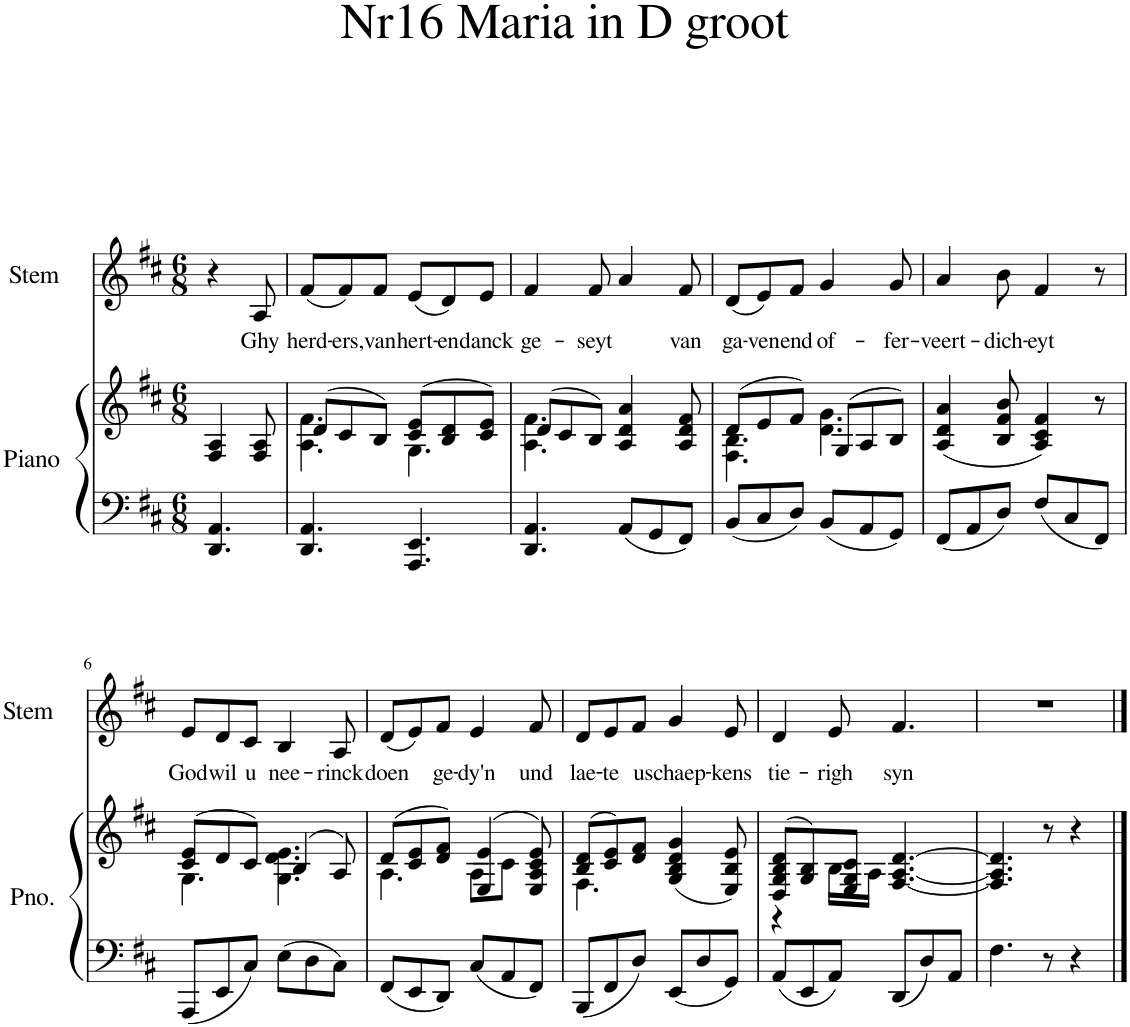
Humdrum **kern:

**kern	**kern	**kern	**text
*part2	*part2	*part1	*part1
*staff3	*staff2	*staff1	*staff1
*I"Piano	*	*I"Stem	*
*I'Pno.	*	*I'Stem	*
*clefF4	*clefG2	*clefG2	*
*k[f#c#]	*k[f#c#]	*k[f#c#]	*
*M6/8	*M6/8	*M6/8	*
=1	=1	=1	=1
4.DD/ 4.AA/	4F#/ 4A/	4r	.
!	!	!	!LO:LY:b
.	8F#/ 8A/	8A/	Ghy
=2	=2	=2	=2
*	*^	*	*
!	!	!	!	!LO:LY:b
4.DD/ 4.AA/	(8d/L	4.A\ 4.f#\	(8f#/L	herd-
!	!	!	!	!LO:LY:b
.	8c#/	.	8f#/)	-ers,
!	!	!	!	!LO:LY:b
.	8B/J)	.	8f#/J	van
!	!	!	!	!LO:LY:b
4.AAA/ 4.EE/	(8c#/ 8e/L	4.G\	(8e/L	hert-
!	!	!	!	!LO:LY:b
.	8B/ 8d/	.	8d/)	-en
!	!	!	!	!LO:LY:b
.	8c#/ 8e/J)	.	8e/J	danck
=3	=3	=3	=3	=3
!	!	!	!	!LO:LY:b
4.DD/ 4.AA/	(8d/L	4.A\ 4.f#\	4f#/	ge-
.	8c#/	.	.	.
!	!	!	!	!LO:LY:b
.	8B/J)	.	8f#/	seyt
8AA/L	4A/ 4d/ 4a/	4.ryy	4a/	.
8GG/	.	.	.	.
!	!	!	!	!LO:LY:b
8FF#/J	8A/ 8d/ 8f#/	.	8f#/	van
=4	=4	=4	=4	=4
!	!	!	!	!LO:LY:b
8BB/L	(8d/L	4.F#\ 4.B\	(8d/L	ga-
!	!	!	!	!LO:LY:b
8C#/	8e/	.	8e/)	-ven
!	!	!	!	!LO:LY:b
8D/J	8f#/J)	.	8f#/J	end
!	!	!	!	!LO:LY:b
8BB/L	(8G/L	4.d\ 4.g\	4g/	of-
8AA/	8A/	.	.	.
!	!	!	!	!LO:LY:b
8GG/J	8B/J)	.	8g/	-fer-
=5	=5	=5	=5	=5
!	!	!	!	!LO:LY:b
8FF#/L	(4A/ 4d/ 4a/	4.ryy	4a/	-veert-
8AA/	.	.	.	.
!	!	!	!	!LO:LY:b
8D/J	8B/ 8f#/ 8b/	.	8b\	-dich-
!	!	!	!	!LO:LY:b
8F#/L	4A/ 4c#/ 4f#/)	4.ryy	4f#/	-eyt
8C#/	.	.	.	.
8FF#/J	8r	.	8r	.
!!LO:LB:g=z
=6	=6	=6	=6	=6
!	!	!	!	!LO:LY:b
8AAA/L	(8c#/ 8e/L	4.G\	8e/L	God
!	!	!	!	!LO:LY:b
8EE/	8d/	.	8d/	wil
!	!	!	!	!LO:LY:b
8C#/J	8c#/J)	.	8c#/J	u
!	!	!	!	!LO:LY:b
8E\L	(4B/	4.G\ 4.d\ 4.e\	4B/	nee-
8D\	.	.	.	.
!	!	!	!	!LO:LY:b
8C#\J	8A/)	.	8A/	-rinck
=7	=7	=7	=7	=7
!	!	!	!	!LO:LY:b
8FF#/L	(8d/L	4.A\	(8d/L	doen
8EE/	8c#/ 8e/	.	8e/)	.
!	!	!	!	!LO:LY:b
8DD/J	8d/ 8f#/J)	.	8f#/J	-ge-
!	!	!	!	!LO:LY:b
8C#/L	(4E/ 4e/	8A\L	4e/	-dy'n
8AA/	.	8c#\J	.	.
!	!	!	!	!LO:LY:b
8FF#/J	8E/ 8A/ 8c#/ 8e/)	8ryy	8f#/	und
=8	=8	=8	=8	=8
!	!	!	!	!LO:LY:b
8BBB/L	(8B/ 8d/L	4.F#\	8d/L	lae-
!	!	!	!	!LO:LY:b
8FF#/	8c#/ 8e/)	.	8e/	-te
!	!	!	!	!LO:LY:b
8D/J	8d/ 8f#/J	.	8f#/J	u
!	!	!	!	!LO:LY:b
8EE/L	(4G/ 4B/ 4d/ 4g/	4.ryy	4g/	schaep-
8D/	.	.	.	.
!	!	!	!	!LO:LY:b
8GG/J	8E/ 8B/ 8e/)	.	8e/	-kens
=9	=9	=9	=9	=9
!	!	!	!	!LO:LY:b
8AA/L	(8D/ 8G/ 8B/ 8d/L	4r	4d/	tie-
8EE/	8G/ 8B/)	.	.	.
!	!	!	!	!LO:LY:b
8AA/J	8E/ 8G/ 8c#/J	16B\LL	8e/	-righ
.	.	16A\JJ	.	.
!	!	!	!	!LO:LY:b
8DD/L	[4.F#/ [4.A/ [4.d/	4.ryy	4.f#/	syn
8D/	.	.	.	.
8AA/J	.	.	.	.
=10	=10	=10	=10	=10
4.F#\	4.F#/] 4.A/] 4.d/]	4.ryy	2.r	.
8r	8r	4.ryy	.	.
4r	4r	.	.	.
*	*v	*v	*	*
==	==	==	==
*-	*-	*-	*-
